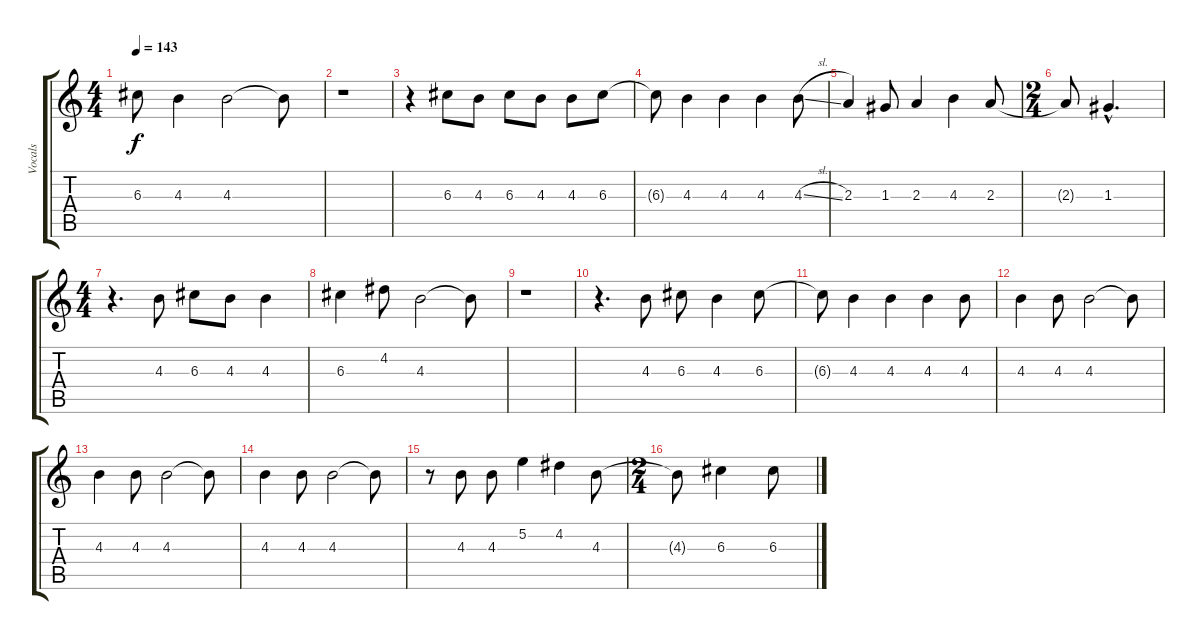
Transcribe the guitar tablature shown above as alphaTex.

\track ("Vocals" "Vocals") {instrument electricguitarjazz}
\staff {score tabs}
\tuning (E4 B3 G3 D3 A2 E2) {hide}
\ts (4 4)
\tempo 143
\clef g2
\ks c
6.3{t}.8{dy f} 4.3.4 4.3.2 4.3{t}.8 |
r.1 |
r.4 6.3.8 4.3.8 6.3.8 4.3.8 4.3.8 6.3.8 |
6.3{t}.8 4.3.4 4.3.4 4.3.4 4.3{sl}.8 |
2.3.4 1.3.8 2.3.4 4.3.4 2.3.8 |
\ts (2 4)
2.3{t}.8 1.3{hac}.4{d} |
\ts (4 4)
r.4{d} 4.3.8 6.3.8 4.3.8 4.3.4 |
6.3.4 4.2.8 4.3.2 4.3{t}.8 |
r.1 |
r.4{d} 4.3.8 6.3.8 4.3.4 6.3.8 |
6.3{t}.8 4.3.4 4.3.4 4.3.4 4.3.8 |
4.3.4 4.3.8 4.3.2 4.3{t}.8 |
4.3.4 4.3.8 4.3.2 4.3{t}.8 |
4.3.4 4.3.8 4.3.2 4.3{t}.8 |
r.8 4.3.8 4.3.8 5.2.4 4.2.4 4.3.8 |
\ts (2 4)
4.3{t}.8 6.3.4 6.3.8
